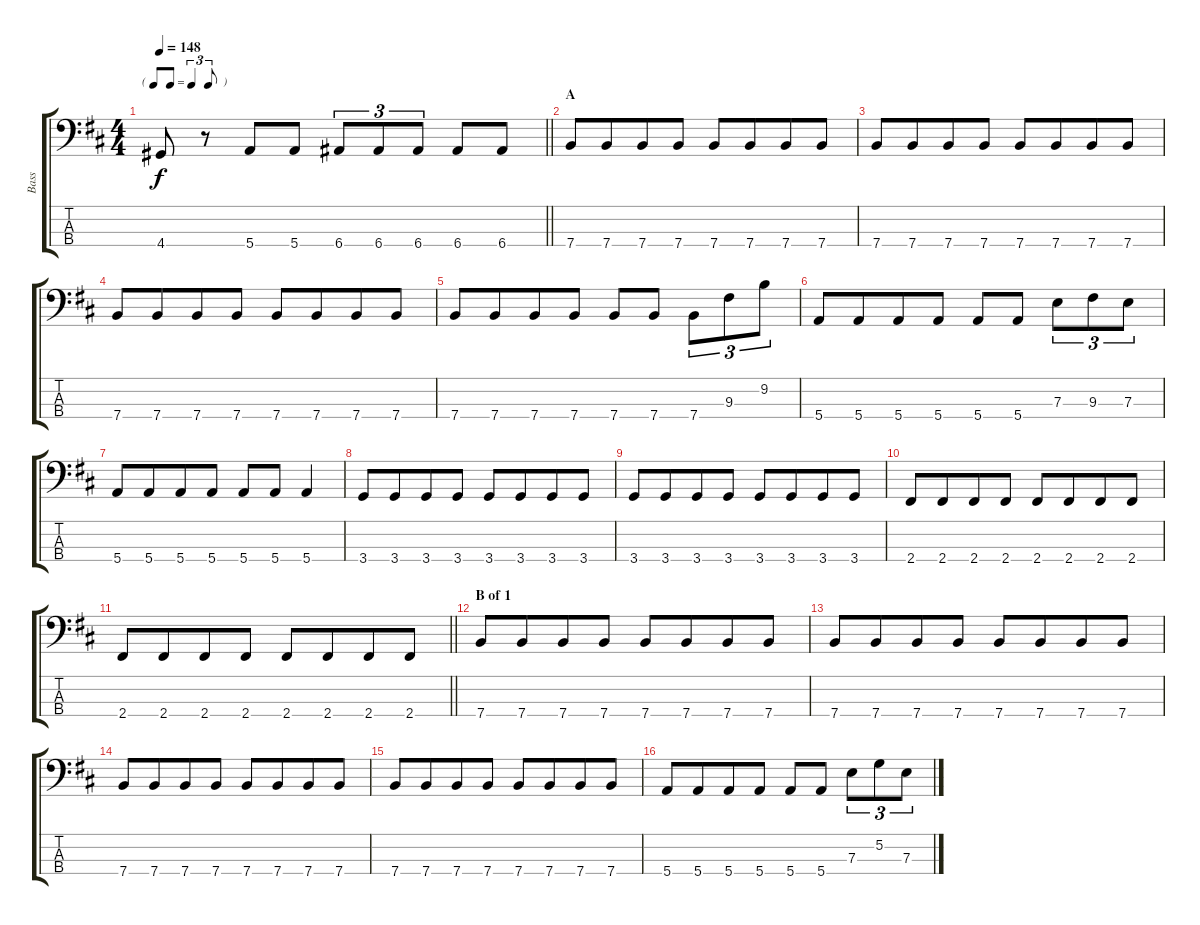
\track ("Bass" "Bass") {instrument electricbassfinger}
\staff {score tabs}
\tuning (G2 D2 A1 E1) {hide}
\ts (4 4)
\tf triplet8th
\tempo 148
\clef f4
\barLineRight lightlight
\ks bminor
4.4.8{dy f} r.8 5.4.8 5.4.8 6.4.8{tu (3 2)} 6.4.8{tu (3 2)} 6.4.8{tu (3 2)} 6.4.8 6.4.8 |
\section ("" "A")
7.4.8 7.4.8{beam merge} 7.4.8 7.4.8 7.4.8 7.4.8{beam merge} 7.4.8 7.4.8 |
7.4.8 7.4.8{beam merge} 7.4.8 7.4.8 7.4.8 7.4.8{beam merge} 7.4.8 7.4.8 |
7.4.8 7.4.8{beam merge} 7.4.8 7.4.8 7.4.8 7.4.8{beam merge} 7.4.8 7.4.8 |
7.4.8 7.4.8{beam merge} 7.4.8 7.4.8 7.4.8 7.4.8 7.4.8{tu (3 2)} 9.3.8{tu (3 2)} 9.2.8{tu (3 2)} |
5.4.8 5.4.8{beam merge} 5.4.8 5.4.8 5.4.8 5.4.8 7.3.8{tu (3 2)} 9.3.8{tu (3 2)} 7.3.8{tu (3 2)} |
5.4.8 5.4.8{beam merge} 5.4.8 5.4.8 5.4.8 5.4.8 5.4.4 |
3.4.8 3.4.8{beam merge} 3.4.8 3.4.8 3.4.8 3.4.8{beam merge} 3.4.8 3.4.8 |
3.4.8 3.4.8{beam merge} 3.4.8 3.4.8 3.4.8 3.4.8{beam merge} 3.4.8 3.4.8 |
2.4.8 2.4.8{beam merge} 2.4.8 2.4.8 2.4.8 2.4.8{beam merge} 2.4.8 2.4.8 |
\barLineRight lightlight
2.4.8 2.4.8{beam merge} 2.4.8 2.4.8 2.4.8 2.4.8{beam merge} 2.4.8 2.4.8 |
\section ("" "B of 1")
7.4.8 7.4.8{beam merge} 7.4.8 7.4.8 7.4.8 7.4.8{beam merge} 7.4.8 7.4.8 |
7.4.8 7.4.8{beam merge} 7.4.8 7.4.8 7.4.8 7.4.8{beam merge} 7.4.8 7.4.8 |
7.4.8 7.4.8{beam merge} 7.4.8 7.4.8 7.4.8 7.4.8{beam merge} 7.4.8 7.4.8 |
7.4.8 7.4.8{beam merge} 7.4.8 7.4.8 7.4.8 7.4.8{beam merge} 7.4.8 7.4.8 |
5.4.8 5.4.8{beam merge} 5.4.8 5.4.8 5.4.8 5.4.8 7.3.8{tu (3 2)} 5.2.8{tu (3 2)} 7.3.8{tu (3 2)}
